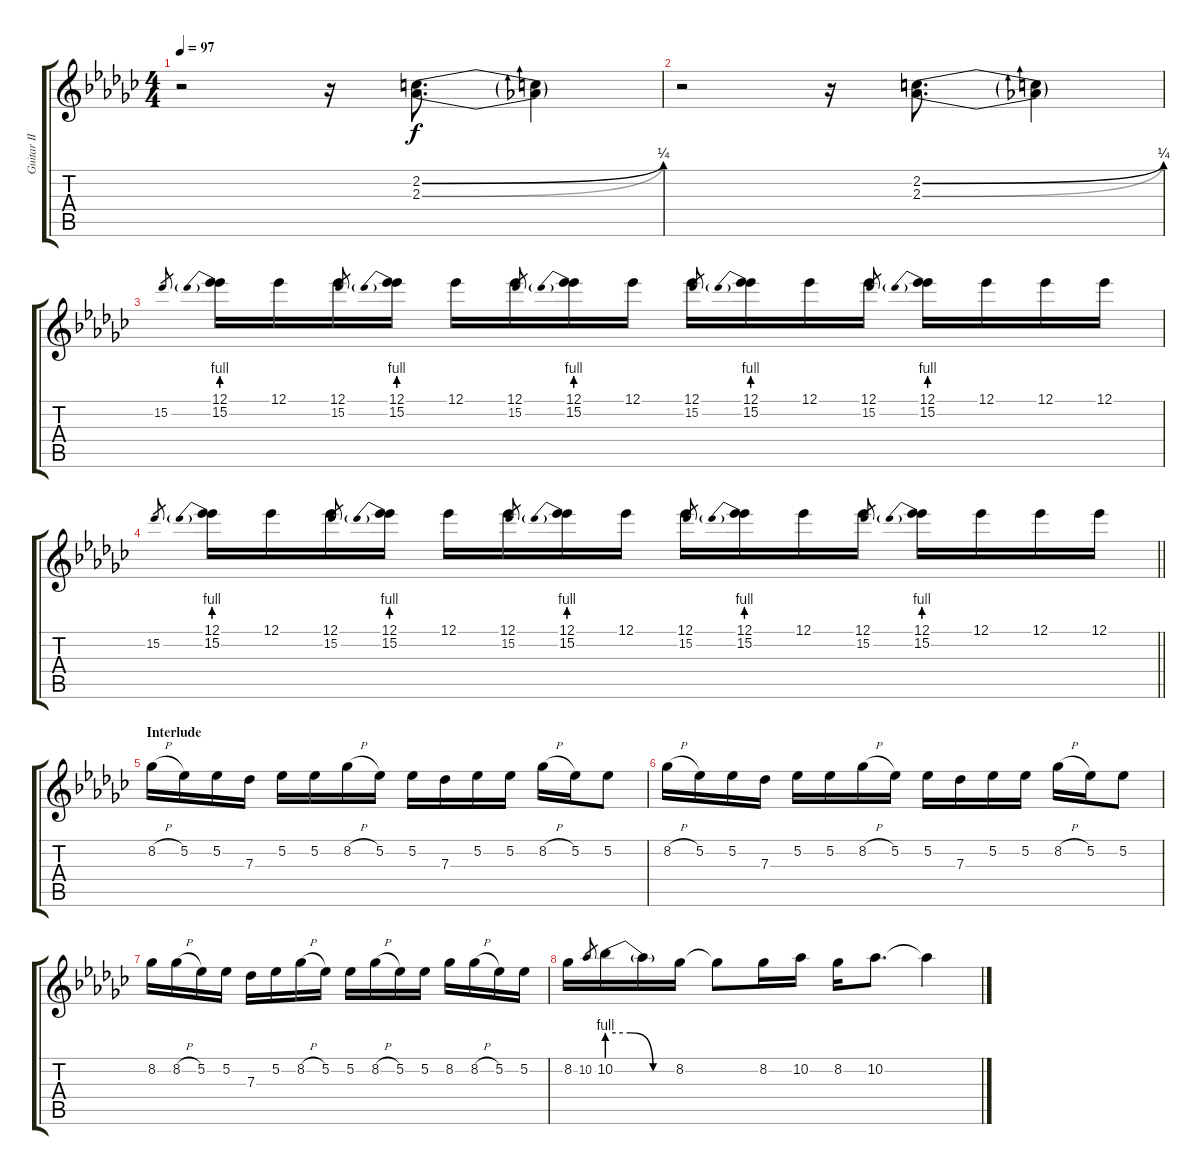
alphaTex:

\track ("Guitar II" "Guitar II") {instrument distortionguitar}
\staff {score tabs}
\tuning (Eb4 Bb3 Gb3 Db3 Ab2 Db2) {hide}
\ts (4 4)
\tempo 97
\clef g2
\ks ebminor
r.2{dy f} r.16 (2.2{be (bend 0 0 60 1)} 2.3{be (bend 0 0 60 1)}).8{d} (2.2{t} 2.3{t}).4 |
r.2 r.16 (2.2{be (bend 0 0 60 1)} 2.3{be (bend 0 0 60 1)}).8{d} (2.2{t} 2.3{t}).4 |
15.2.8{gr} (12.1 15.2{be (prebend 0 4 60 4)}).16 12.1.16 12.1.16 15.2.8{gr} (12.1 15.2{be (prebend 0 4 60 4)}).16 12.1.16 12.1.16 15.2.8{gr} (12.1 15.2{be (prebend 0 4 60 4)}).16 12.1.16 12.1.16 15.2.8{gr} (12.1 15.2{be (prebend 0 4 60 4)}).16 12.1.16 12.1.16 15.2.8{gr} (12.1 15.2{be (prebend 0 4 60 4)}).16 12.1.16 12.1.16 12.1.16 |
\barLineRight lightlight
15.2.8{gr} (12.1 15.2{be (prebend 0 4 60 4)}).16 12.1.16 12.1.16 15.2.8{gr} (12.1 15.2{be (prebend 0 4 60 4)}).16 12.1.16 12.1.16 15.2.8{gr} (12.1 15.2{be (prebend 0 4 60 4)}).16 12.1.16 12.1.16 15.2.8{gr} (12.1 15.2{be (prebend 0 4 60 4)}).16 12.1.16 12.1.16 15.2.8{gr} (12.1 15.2{be (prebend 0 4 60 4)}).16 12.1.16 12.1.16 12.1.16 |
\section ("" "Interlude")
8.2{h}.16{volume 16 balance 8} 5.2.16 5.2.16 7.3.16 5.2.16 5.2.16 8.2{h}.16 5.2.16 5.2.16 7.3.16 5.2.16 5.2.16 8.2{h}.16 5.2.16 5.2.8 |
8.2{h}.16 5.2.16 5.2.16 7.3.16 5.2.16 5.2.16 8.2{h}.16 5.2.16 5.2.16 7.3.16 5.2.16 5.2.16 8.2{h}.16 5.2.16 5.2.8 |
8.2.16 8.2{h}.16 5.2.16 5.2.16 7.3.16 5.2.16 8.2{h}.16 5.2.16 5.2.16 8.2{h}.16 5.2.16 5.2.16 8.2.16 8.2{h}.16 5.2.16 5.2.16 |
8.2.16 10.2.8{gr} 10.2{be (custom 0 4 20 4 40 0 60 0)}.16 10.2{t}.16 8.2.16 8.2{t}.8 8.2.16 10.2.16 8.2.16 10.2.8{d} 10.2{t}.4
